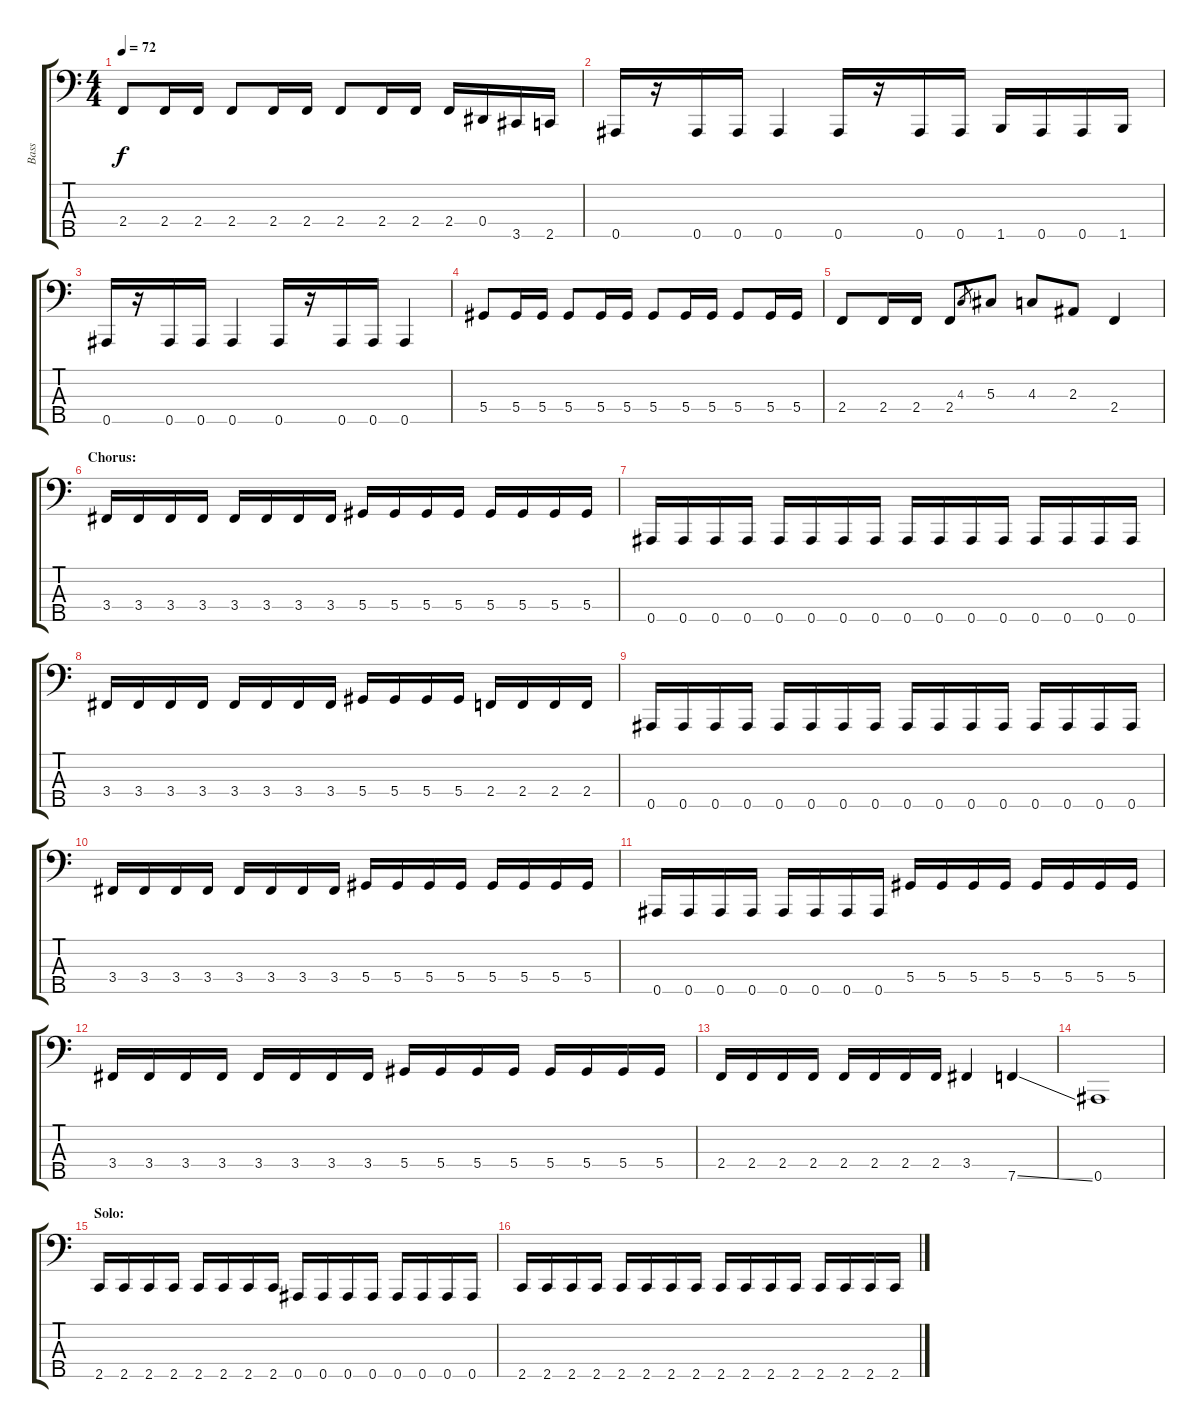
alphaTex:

\track ("Bass" "Bass") {instrument slapbass2}
\staff {score tabs}
\tuning (Gb2 Db2 Ab1 Eb1 Bb0) {hide}
\ts (4 4)
\tempo 72
\clef f4
\ks c
2.4.8{dy f} 2.4.16 2.4.16 2.4.8 2.4.16 2.4.16 2.4.8 2.4.16 2.4.16 2.4.16 0.4.16 3.5.16 2.5.16 |
0.5.16 r.16 0.5.16 0.5.16 0.5.4 0.5.16 r.16 0.5.16 0.5.16 1.5.16 0.5.16 0.5.16 1.5.16 |
0.5.16 r.16 0.5.16 0.5.16 0.5.4 0.5.16 r.16 0.5.16 0.5.16 0.5.4 |
5.4.8 5.4.16 5.4.16 5.4.8 5.4.16 5.4.16 5.4.8 5.4.16 5.4.16 5.4.8 5.4.16 5.4.16 |
2.4.8 2.4.16 2.4.16 2.4.8 4.3.8{gr} 5.3.8 4.3.8 2.3.8 2.4.4 |
\section ("" "Chorus:")
3.4.16 3.4.16 3.4.16 3.4.16 3.4.16 3.4.16 3.4.16 3.4.16 5.4.16 5.4.16 5.4.16 5.4.16 5.4.16 5.4.16 5.4.16 5.4.16 |
0.5.16 0.5.16 0.5.16 0.5.16 0.5.16 0.5.16 0.5.16 0.5.16 0.5.16 0.5.16 0.5.16 0.5.16 0.5.16 0.5.16 0.5.16 0.5.16 |
3.4.16 3.4.16 3.4.16 3.4.16 3.4.16 3.4.16 3.4.16 3.4.16 5.4.16 5.4.16 5.4.16 5.4.16 2.4.16 2.4.16 2.4.16 2.4.16 |
0.5.16 0.5.16 0.5.16 0.5.16 0.5.16 0.5.16 0.5.16 0.5.16 0.5.16 0.5.16 0.5.16 0.5.16 0.5.16 0.5.16 0.5.16 0.5.16 |
3.4.16 3.4.16 3.4.16 3.4.16 3.4.16 3.4.16 3.4.16 3.4.16 5.4.16 5.4.16 5.4.16 5.4.16 5.4.16 5.4.16 5.4.16 5.4.16 |
0.5.16 0.5.16 0.5.16 0.5.16 0.5.16 0.5.16 0.5.16 0.5.16 5.4.16 5.4.16 5.4.16 5.4.16 5.4.16 5.4.16 5.4.16 5.4.16 |
3.4.16 3.4.16 3.4.16 3.4.16 3.4.16 3.4.16 3.4.16 3.4.16 5.4.16 5.4.16 5.4.16 5.4.16 5.4.16 5.4.16 5.4.16 5.4.16 |
2.4.16 2.4.16 2.4.16 2.4.16 2.4.16 2.4.16 2.4.16 2.4.16 3.4.4 7.5{ss}.4 |
0.5.1 |
\section ("" "Solo:")
2.5.16 2.5.16 2.5.16 2.5.16 2.5.16 2.5.16 2.5.16 2.5.16 0.5.16 0.5.16 0.5.16 0.5.16 0.5.16 0.5.16 0.5.16 0.5.16 |
2.5.16 2.5.16 2.5.16 2.5.16 2.5.16 2.5.16 2.5.16 2.5.16 2.5.16 2.5.16 2.5.16 2.5.16 2.5.16 2.5.16 2.5.16 2.5.16
